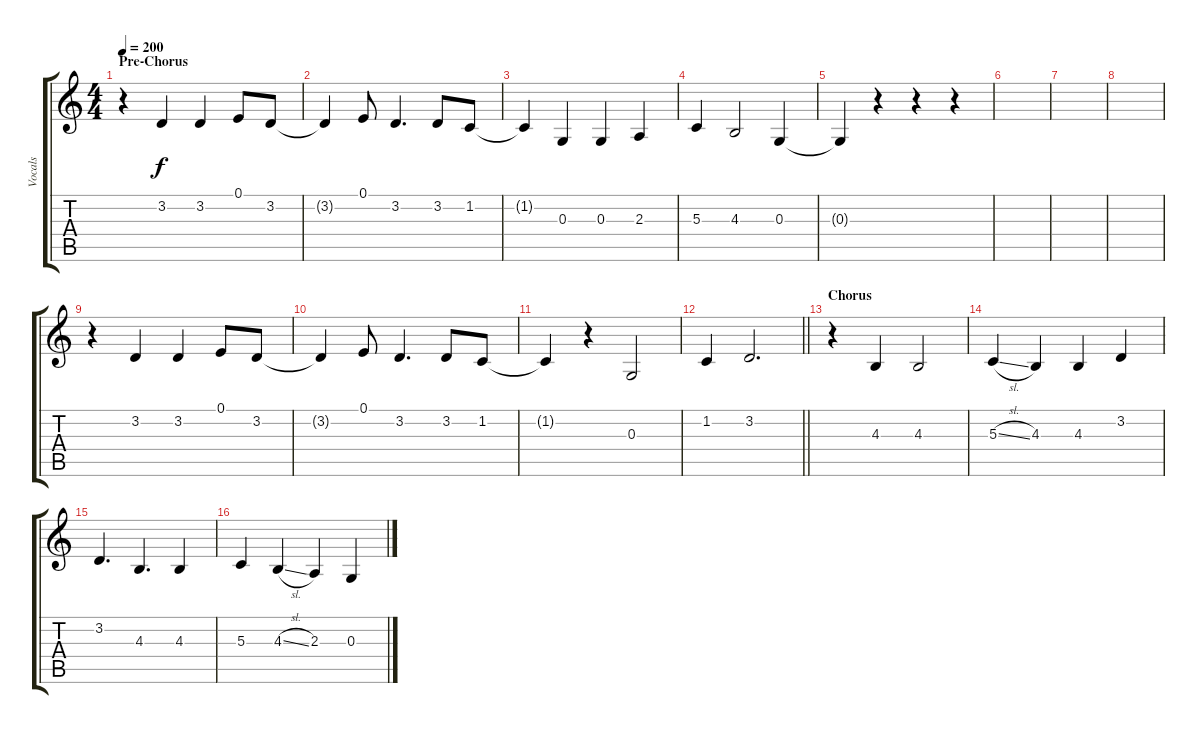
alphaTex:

\track ("Vocals" "Vocals") {instrument altosax}
\staff {score tabs}
\tuning (E4 B3 G3 D3 A2 E2) {hide}
\ts (4 4)
\section ("" "Pre-Chorus")
\tempo 200
\clef g2
\ks c
r.4{dy f} 3.2.4 3.2.4 0.1.8 3.2.8 |
3.2{t}.4 0.1.8 3.2.4{d} 3.2.8 1.2.8 |
1.2{t}.4 0.3.4 0.3.4 2.3.4 |
5.3.4 4.3.2 0.3.4 |
0.3{t}.4 r.4 r.4 r.4 |
|
|
|
r.4 3.2.4 3.2.4 0.1.8 3.2.8 |
3.2{t}.4 0.1.8 3.2.4{d} 3.2.8 1.2.8 |
1.2{t}.4 r.4 0.3.2 |
\barLineRight lightlight
1.2.4 3.2.2{d} |
\section ("" "Chorus")
r.4 4.3.4 4.3.2 |
5.3{sl}.4 4.3.4 4.3.4 3.2.4 |
3.2.4{d} 4.3.4{d} 4.3.4 |
5.3.4 4.3{sl}.4 2.3.4 0.3.4
